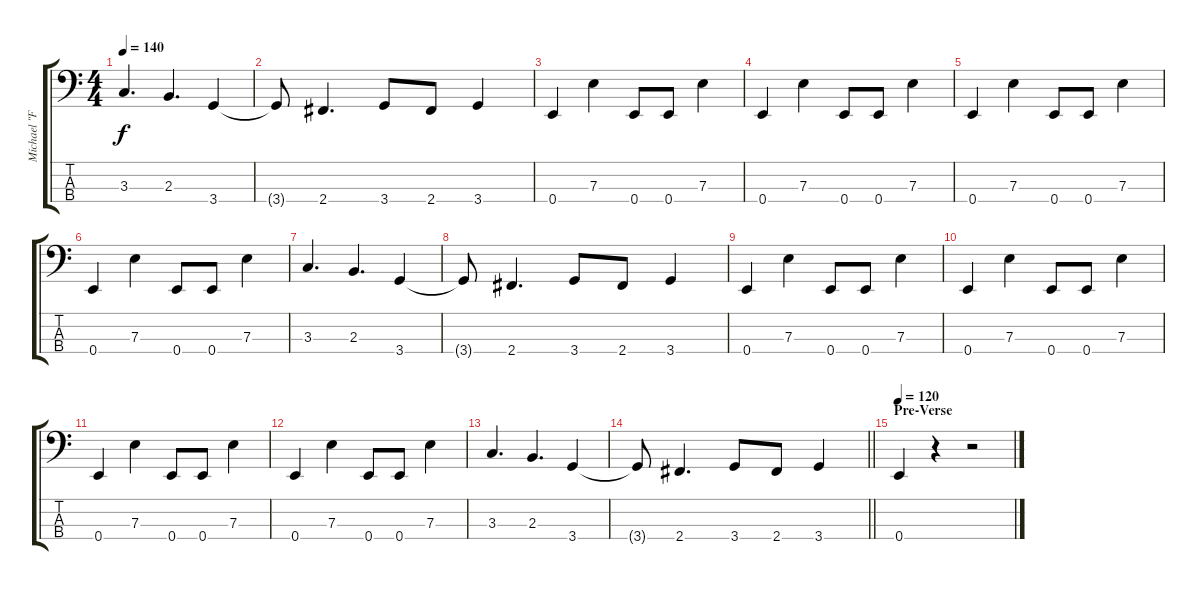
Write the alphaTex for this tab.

\track ("Michael \"Flint\" Vujea" "Michael \"F") {instrument electricbassfinger}
\staff {score tabs}
\tuning (G2 D2 A1 E1) {hide}
\ts (4 4)
\tempo 140
\clef f4
\ks c
3.3.4{d dy f} 2.3.4{d} 3.4.4 |
3.4{t}.8 2.4.4{d} 3.4.8 2.4.8 3.4.4 |
0.4.4 7.3.4 0.4.8 0.4.8 7.3.4 |
0.4.4 7.3.4 0.4.8 0.4.8 7.3.4 |
0.4.4 7.3.4 0.4.8 0.4.8 7.3.4 |
0.4.4 7.3.4 0.4.8 0.4.8 7.3.4 |
3.3.4{d} 2.3.4{d} 3.4.4 |
3.4{t}.8 2.4.4{d} 3.4.8 2.4.8 3.4.4 |
0.4.4 7.3.4 0.4.8 0.4.8 7.3.4 |
0.4.4 7.3.4 0.4.8 0.4.8 7.3.4 |
0.4.4 7.3.4 0.4.8 0.4.8 7.3.4 |
0.4.4 7.3.4 0.4.8 0.4.8 7.3.4 |
3.3.4{d} 2.3.4{d} 3.4.4 |
\barLineRight lightlight
3.4{t}.8 2.4.4{d} 3.4.8 2.4.8 3.4.4 |
\section ("" "Pre-Verse")
\tempo 120
0.4.4 r.4 r.2
